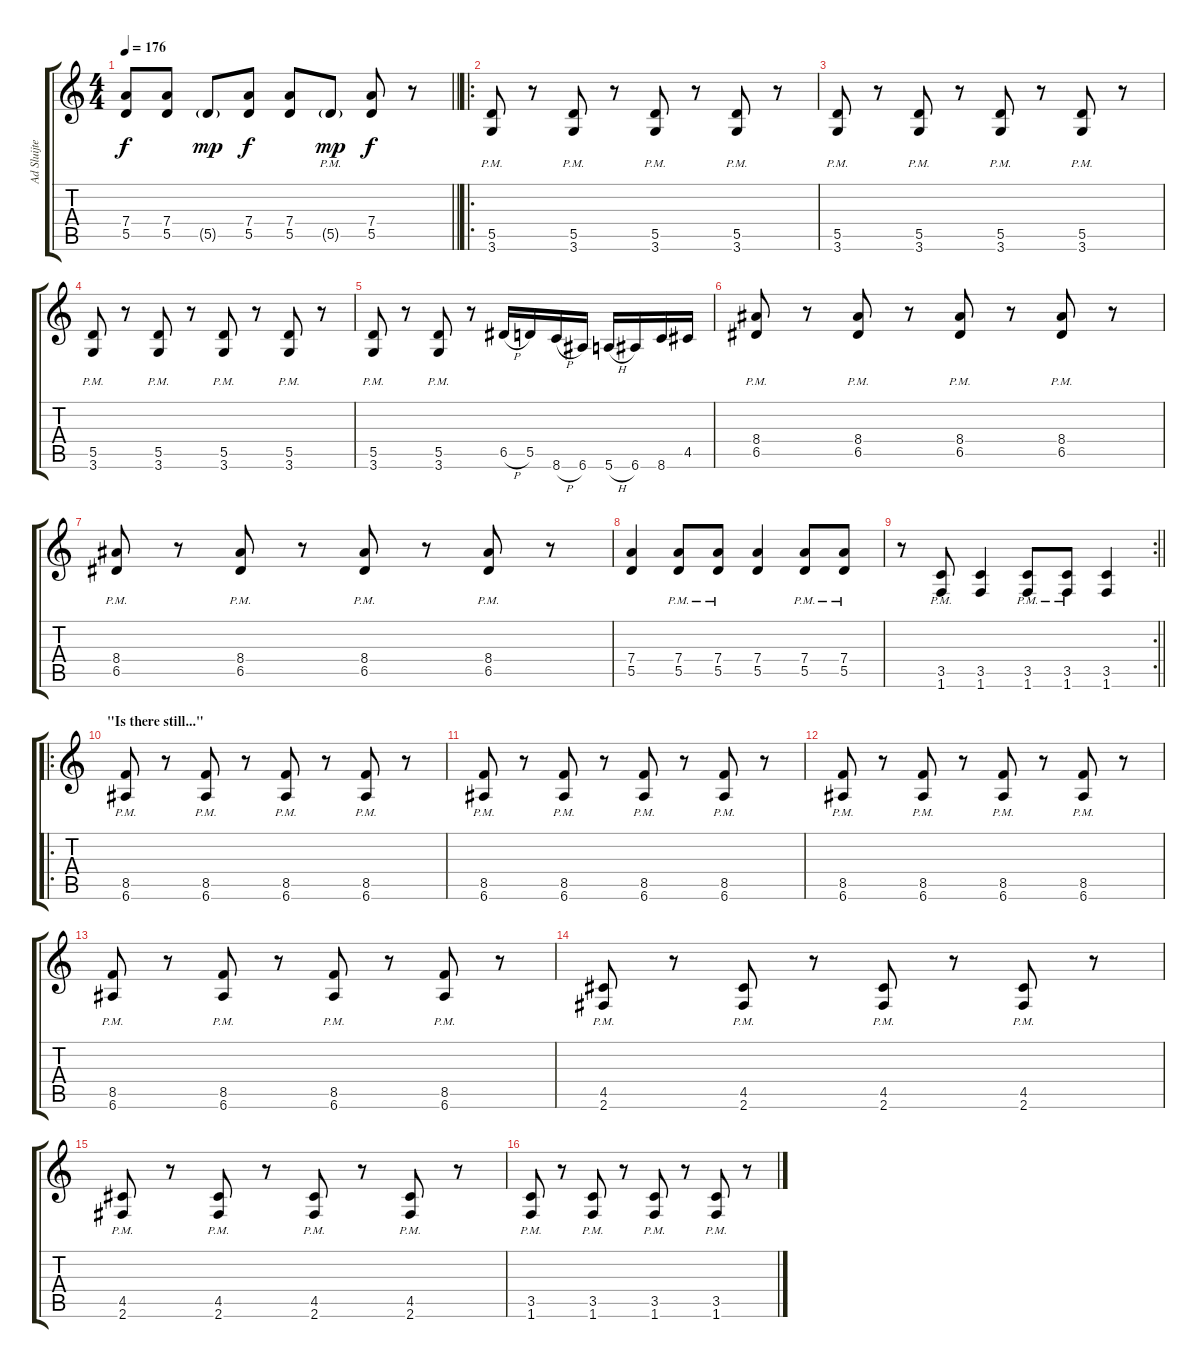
\track ("Ad Sluijter" "Ad Sluijte") {instrument distortionguitar}
\staff {score tabs}
\tuning (E4 B3 G3 D3 A2 E2) {hide}
\ts (4 4)
\tempo 176
\clef g2
\barLineRight lightlight
\ks c
(7.4 5.5).8{dy f} (7.4 5.5).8 5.5{g}.8{dy mp} (7.4 5.5).8{dy f} (7.4 5.5).8 5.5{g pm}.8{dy mp} (7.4 5.5).8{dy f} r.8 |
\ro
\section ("" "")
(5.5{pm} 3.6{pm}).8 r.8 (5.5{pm} 3.6{pm}).8 r.8 (5.5{pm} 3.6{pm}).8 r.8 (5.5{pm} 3.6{pm}).8 r.8 |
(5.5{pm} 3.6{pm}).8 r.8 (5.5{pm} 3.6{pm}).8 r.8 (5.5{pm} 3.6{pm}).8 r.8 (5.5{pm} 3.6{pm}).8 r.8 |
(5.5{pm} 3.6{pm}).8 r.8 (5.5{pm} 3.6{pm}).8 r.8 (5.5{pm} 3.6{pm}).8 r.8 (5.5{pm} 3.6{pm}).8 r.8 |
(5.5{pm} 3.6{pm}).8 r.8 (5.5{pm} 3.6{pm}).8 r.8 6.5{h}.16 5.5.16 8.6{h}.16 6.6.16 5.6{h}.16 6.6.16 8.6.16 4.5.16 |
(8.4{pm} 6.5{pm}).8 r.8 (8.4{pm} 6.5{pm}).8 r.8 (8.4{pm} 6.5{pm}).8 r.8 (8.4{pm} 6.5{pm}).8 r.8 |
(8.4{pm} 6.5{pm}).8 r.8 (8.4{pm} 6.5{pm}).8 r.8 (8.4{pm} 6.5{pm}).8 r.8 (8.4{pm} 6.5{pm}).8 r.8 |
(7.4 5.5).4 (7.4{pm} 5.5{pm}).8 (7.4{pm} 5.5{pm}).8 (7.4 5.5).4 (7.4{pm} 5.5{pm}).8 (7.4{pm} 5.5{pm}).8 |
\rc 2
\barLineRight lightlight
r.8 (3.5{pm} 1.6{pm}).8 (3.5 1.6).4 (3.5{pm} 1.6{pm}).8 (3.5{pm} 1.6{pm}).8 (3.5 1.6).4 |
\ro
\section ("" "\"Is there still...\"")
(8.5{pm} 6.6{pm}).8 r.8 (8.5{pm} 6.6{pm}).8 r.8 (8.5{pm} 6.6{pm}).8 r.8 (8.5{pm} 6.6{pm}).8 r.8 |
(8.5{pm} 6.6{pm}).8 r.8 (8.5{pm} 6.6{pm}).8 r.8 (8.5{pm} 6.6{pm}).8 r.8 (8.5{pm} 6.6{pm}).8 r.8 |
(8.5{pm} 6.6{pm}).8 r.8 (8.5{pm} 6.6{pm}).8 r.8 (8.5{pm} 6.6{pm}).8 r.8 (8.5{pm} 6.6{pm}).8 r.8 |
(8.5{pm} 6.6{pm}).8 r.8 (8.5{pm} 6.6{pm}).8 r.8 (8.5{pm} 6.6{pm}).8 r.8 (8.5{pm} 6.6{pm}).8 r.8 |
(4.5{pm} 2.6{pm}).8 r.8 (4.5{pm} 2.6{pm}).8 r.8 (4.5{pm} 2.6{pm}).8 r.8 (4.5{pm} 2.6{pm}).8 r.8 |
(4.5{pm} 2.6{pm}).8 r.8 (4.5{pm} 2.6{pm}).8 r.8 (4.5{pm} 2.6{pm}).8 r.8 (4.5{pm} 2.6{pm}).8 r.8 |
(3.5{pm} 1.6{pm}).8 r.8 (3.5{pm} 1.6{pm}).8 r.8 (3.5{pm} 1.6{pm}).8 r.8 (3.5{pm} 1.6{pm}).8 r.8
